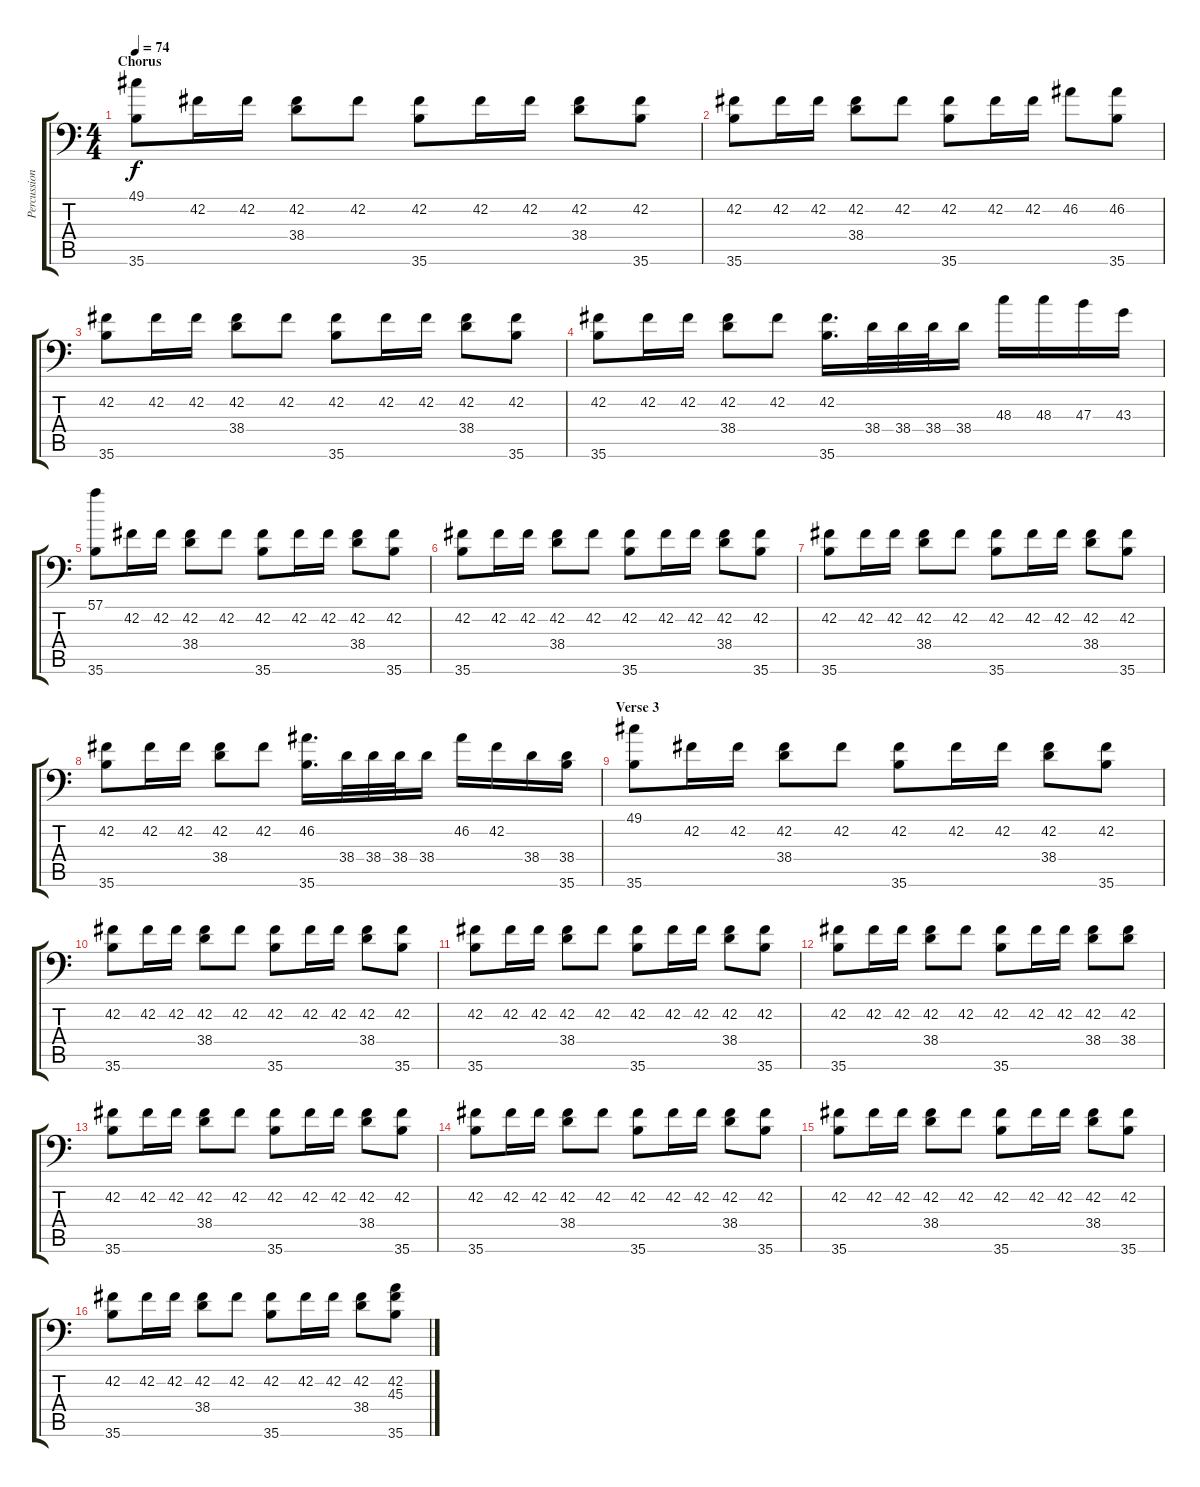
\track ("Percussion (Henley)" "Percussion") {instrument acousticgrandpiano}
\staff {score tabs}
\tuning (C-1 C-1 C-1 C-1 C-1 C-1) {hide}
\ts (4 4)
\section ("" "Chorus")
\tempo 74
\clef f4
\ks c
(49.1 35.6).8{dy f} 42.2.16 42.2.16 (42.2 38.4).8 42.2.8 (42.2 35.6).8 42.2.16 42.2.16 (42.2 38.4).8 (42.2 35.6).8 |
(42.2 35.6).8 42.2.16 42.2.16 (42.2 38.4).8 42.2.8 (42.2 35.6).8 42.2.16 42.2.16 46.2.8 (46.2 35.6).8 |
(42.2 35.6).8 42.2.16 42.2.16 (42.2 38.4).8 42.2.8 (42.2 35.6).8 42.2.16 42.2.16 (42.2 38.4).8 (42.2 35.6).8 |
(42.2 35.6).8 42.2.16 42.2.16 (42.2 38.4).8 42.2.8 (42.2 35.6).16{d} 38.4.32 38.4.32 38.4.32 38.4.16 48.3.16 48.3.16 47.3.16 43.3.16 |
(57.1 35.6).8 42.2.16 42.2.16 (42.2 38.4).8 42.2.8 (42.2 35.6).8 42.2.16 42.2.16 (42.2 38.4).8 (42.2 35.6).8 |
(42.2 35.6).8 42.2.16 42.2.16 (42.2 38.4).8 42.2.8 (42.2 35.6).8 42.2.16 42.2.16 (42.2 38.4).8 (42.2 35.6).8 |
(42.2 35.6).8 42.2.16 42.2.16 (42.2 38.4).8 42.2.8 (42.2 35.6).8 42.2.16 42.2.16 (42.2 38.4).8 (42.2 35.6).8 |
(42.2 35.6).8 42.2.16 42.2.16 (42.2 38.4).8 42.2.8 (46.2 35.6).16{d} 38.4.32 38.4.32 38.4.32 38.4.16 46.2.16 42.2.16 38.4.16 (38.4 35.6).16 |
\section ("" "Verse 3")
(49.1 35.6).8 42.2.16 42.2.16 (42.2 38.4).8 42.2.8 (42.2 35.6).8 42.2.16 42.2.16 (42.2 38.4).8 (42.2 35.6).8 |
(42.2 35.6).8 42.2.16 42.2.16 (42.2 38.4).8 42.2.8 (42.2 35.6).8 42.2.16 42.2.16 (42.2 38.4).8 (42.2 35.6).8 |
(42.2 35.6).8 42.2.16 42.2.16 (42.2 38.4).8 42.2.8 (42.2 35.6).8 42.2.16 42.2.16 (42.2 38.4).8 (42.2 35.6).8 |
(42.2 35.6).8 42.2.16 42.2.16 (42.2 38.4).8 42.2.8 (42.2 35.6).8 42.2.16 42.2.16 (42.2 38.4).8 (42.2 38.4).8 |
(42.2 35.6).8 42.2.16 42.2.16 (42.2 38.4).8 42.2.8 (42.2 35.6).8 42.2.16 42.2.16 (42.2 38.4).8 (42.2 35.6).8 |
(42.2 35.6).8 42.2.16 42.2.16 (42.2 38.4).8 42.2.8 (42.2 35.6).8 42.2.16 42.2.16 (42.2 38.4).8 (42.2 35.6).8 |
(42.2 35.6).8 42.2.16 42.2.16 (42.2 38.4).8 42.2.8 (42.2 35.6).8 42.2.16 42.2.16 (42.2 38.4).8 (42.2 35.6).8 |
(42.2 35.6).8 42.2.16 42.2.16 (42.2 38.4).8 42.2.8 (42.2 35.6).8 42.2.16 42.2.16 (42.2 38.4).8 (42.2 45.3 35.6).8
